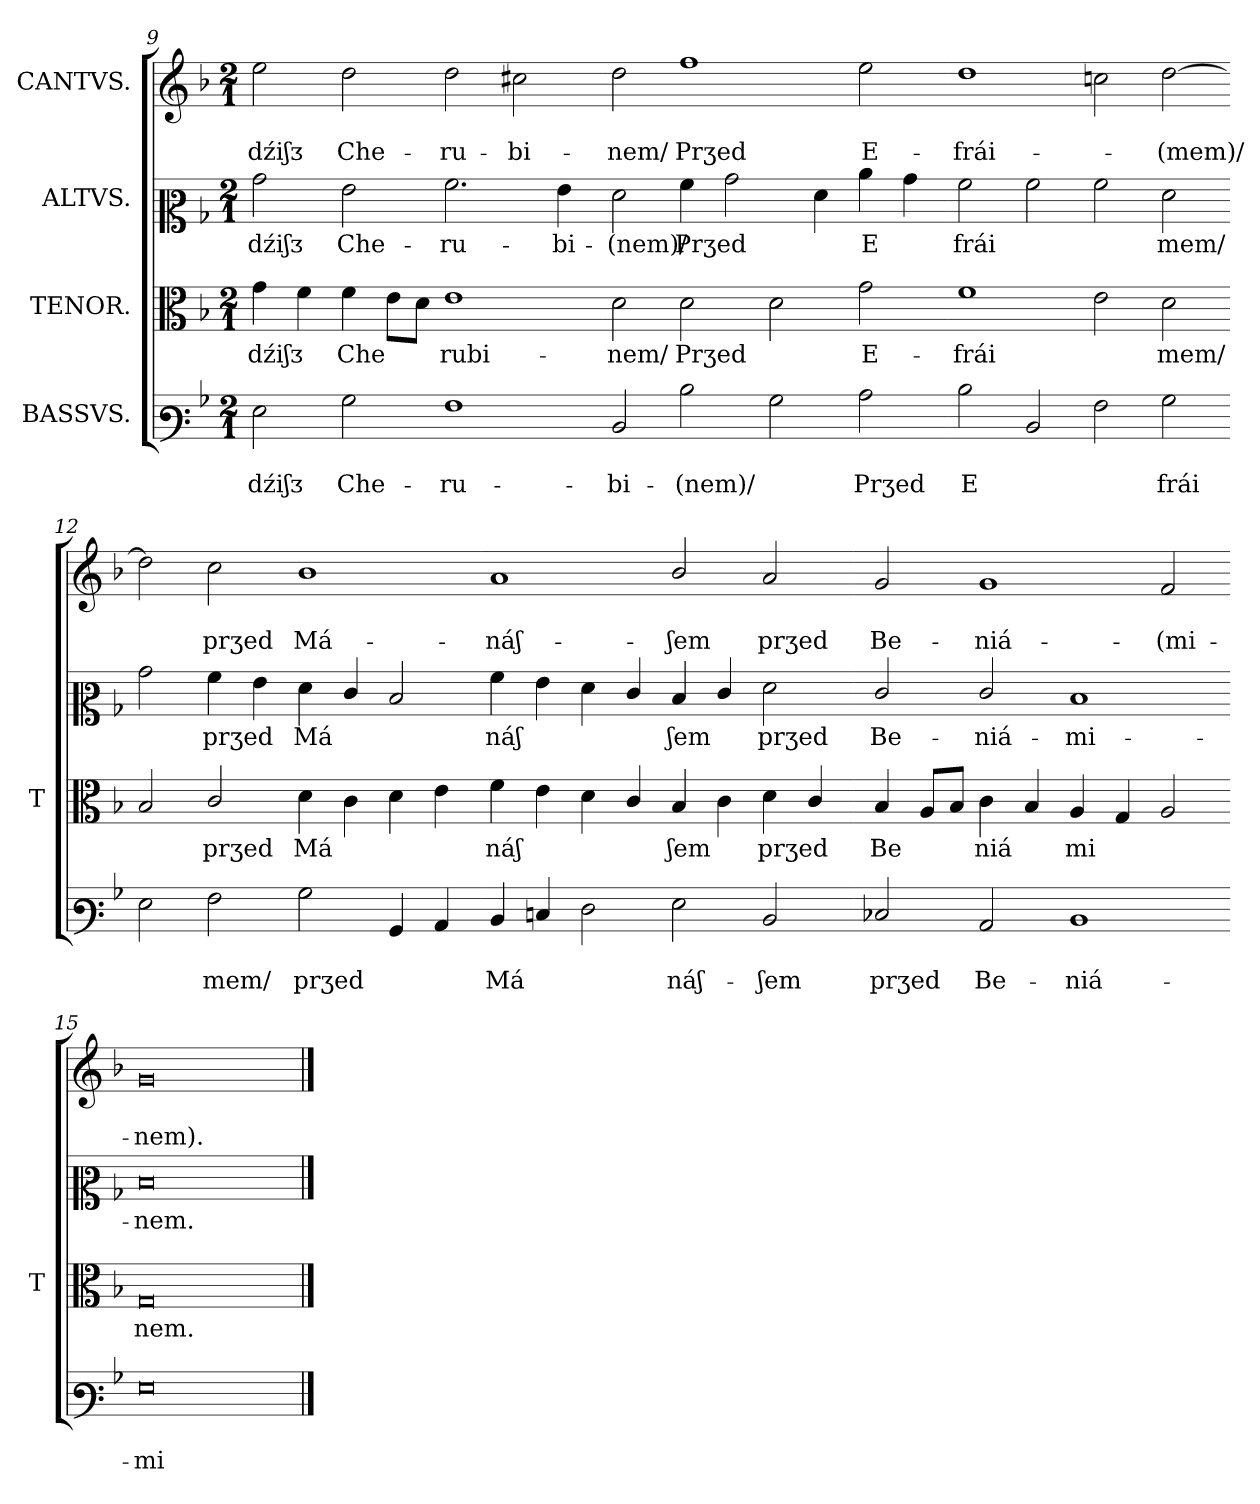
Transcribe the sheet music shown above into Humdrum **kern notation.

**kern	**text	**text	**kern	**text	**kern	**text	**kern	**text	**text
*part4	*part4	*part4	*part3	*part3	*part2	*part2	*part1	*part1	*part1
*staff4	*staff4	*staff4	*staff3	*staff3	*staff2	*staff2	*staff1	*staff1	*staff1
*I"BASSVS.	*	*	*I"TENOR.	*	*I"ALTVS.	*	*I"CANTVS.	*	*
*	*	*	*I'T	*	*	*	*	*	*
*clefF3	*	*	*clefC3	*	*clefC2	*	*clefG2	*	*
*k[b-]	*	*	*k[b-]	*	*k[b-]	*	*k[b-]	*	*
*M2/1	*	*	*M2/1	*	*M2/1	*	*M2/1	*	*
=9	=9	=9	=9	=9	=9	=9	=9	=9	=9
2G	.	-dźiʃᴣ	4g	-dźiʃᴣ	2b-	-dźiʃᴣ	2ee	.	-dźiʃᴣ
.	.	.	4f	.	.	.	.	.	.
2B-	.	Che-	4f	Che	2g	Che-	2dd	.	Che-
.	.	.	8eL	.	.	.	.	.	.
.	.	.	8dJ	.	.	.	.	.	.
1A	.	-ru-	1e	rubi-	2.a	-ru-	2dd	.	-ru-
.	.	.	.	.	.	.	2cc#X	.	-bi-
.	.	.	.	.	4g	-bi-	.	.	.
=10-	=10-	=10-	=10-	=10-	=10-	=10-	=10-	=10-	=10-
2D	.	-bi-	2d	-nem/	2f	-(nem)/	2dd	.	-nem/
2d	.	-(nem)/	2d	Prӡed	4a	Prӡed	1ff	.	Prӡed
.	.	.	.	.	2b-	.	.	.	.
2B-	.	.	2d	.	.	.	.	.	.
.	.	.	.	.	4f	.	.	.	.
2c	.	Prӡed	2g	E-	4cc	E	2ee	.	E-
.	.	.	.	.	4b-	.	.	.	.
=11-	=11-	=11-	=11-	=11-	=11-	=11-	=11-	=11-	=11-
2d	.	E	1f	-frái	2a	frái	1dd	.	-frái-
2D	.	.	.	.	2a	.	.	.	.
2A	.	.	2e	.	2a	.	2ccn	.	.
2B-	.	frái	2d	mem/	2f	mem/	[2dd	.	(mem)/
=12-	=12-	=12-	=12-	=12-	=12-	=12-	=12-	=12-	=12-
2G	.	.	2B-	.	2b-	.	2dd]	.	.
2A	.	mem/	2c/	prӡed	4a	prӡed	2cc	.	prӡed
.	.	.	.	.	4g	.	.	.	.
2B-	.	prӡed	4d	Má	4f	Má	1b-	.	Má-
.	.	.	4c	.	4e/	.	.	.	.
4BB-	.	.	4d	.	2d	.	.	.	.
4C	.	.	4e	.	.	.	.	.	.
=13-	=13-	=13-	=13-	=13-	=13-	=13-	=13-	=13-	=13-
4D	.	Má	4f	náʃ	4a	náʃ	1a	.	-náʃ-
4En	.	.	4e	.	4g	.	.	.	.
2F	.	.	4d	.	4f	.	.	.	.
.	.	.	4c/	.	4e/	.	.	.	.
2G	.	náʃ-	4B-	ʃem	4d	ʃem	2b-/	.	-ʃem
.	.	.	4c	.	4e/	.	.	.	.
2D	.	-ʃem	4d	prӡed	2f	prӡed	2a	.	prӡed
.	.	.	4c/	.	.	.	.	.	.
=14-	=14-	=14-	=14-	=14-	=14-	=14-	=14-	=14-	=14-
2E-X	.	prӡed	4B-	Be	2e/	Be-	2g	.	Be-
.	.	.	8AL	.	.	.	.	.	.
.	.	.	8B-J	.	.	.	.	.	.
2C	.	Be-	4c	niá	2e/	-niá-	1g	.	-niá-
.	.	.	4B-	.	.	.	.	.	.
1D	.	-niá-	4A	mi	1d	-mi-	.	.	.
.	.	.	4G	.	.	.	.	.	.
.	.	.	2A	.	.	.	2f	.	-(mi-
=15-	=15-	=15-	=15-	=15-	=15-	=15-	=15-	=15-	=15-
0G	.	-mi	0G/	nem.	0d/	-nem.	0g/	.	-nem).
==	==	==	==	==	==	==	==	==	==
*-	*-	*-	*-	*-	*-	*-	*-	*-	*-
